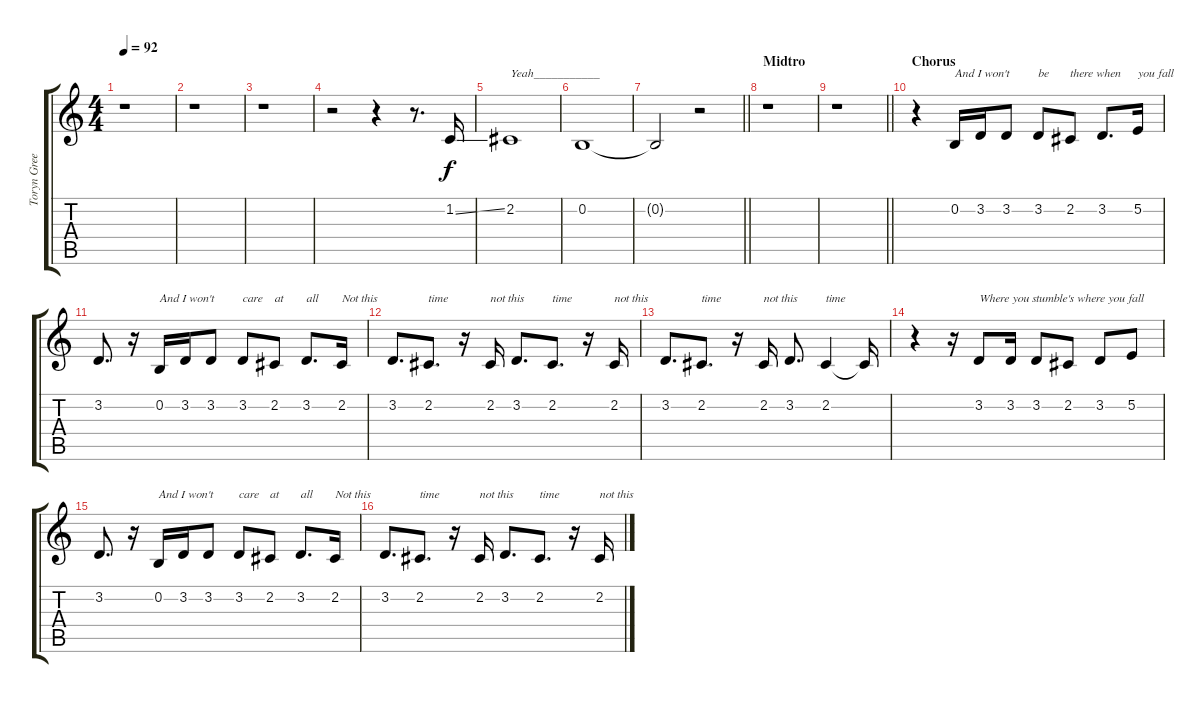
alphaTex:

\track ("Toryn Green (Vocals)" "Toryn Gree") {instrument violin}
\staff {score tabs}
\tuning (E4 B3 G3 D3 A2 D2) {hide}
\ts (4 4)
\tempo 92
\clef g2
\ks c
r.1{dy f} |
r.1 |
r.1 |
r.2 r.4 r.8{d} 1.2{ss}.16 |
2.2.1{txt "Yeah___________"} |
0.2.1 |
\barLineRight lightlight
0.2{t}.2 r.2 |
\section ("" "Midtro")
r.1 |
\barLineRight lightlight
r.1 |
\section ("" "Chorus")
r.4 0.2.16{txt "And I won't" volume 12 balance 8} 3.2.16 3.2.8 3.2.8{txt "be"} 2.2.8{txt "there when"} 3.2.8{d} 5.2.16{txt "you fall"} |
3.2.8{d} r.16 0.2.16{txt "And I won't"} 3.2.16 3.2.8 3.2.8{txt "care"} 2.2.8{txt "at"} 3.2.8{d txt "all"} 2.2.16{txt "Not this"} |
3.2.8{d} 2.2.8{d txt "time"} r.16 2.2.16{txt "not this"} 3.2.8{d} 2.2.8{d txt "time"} r.16 2.2.16{txt "not this"} |
3.2.8{d} 2.2.8{d txt "time"} r.16 2.2.16{txt "not this"} 3.2.8{d} 2.2.4{txt "time"} 2.2{t}.16 |
r.4 r.16 3.2.8{txt "Where you stumble's where you fall"} 3.2.16 3.2.8 2.2.8 3.2.8 5.2.8 |
3.2.8{d} r.16 0.2.16{txt "And I won't"} 3.2.16 3.2.8 3.2.8{txt "care"} 2.2.8{txt "at"} 3.2.8{d txt "all"} 2.2.16{txt "Not this"} |
3.2.8{d} 2.2.8{d txt "time"} r.16 2.2.16{txt "not this"} 3.2.8{d} 2.2.8{d txt "time"} r.16 2.2.16{txt "not this"}
